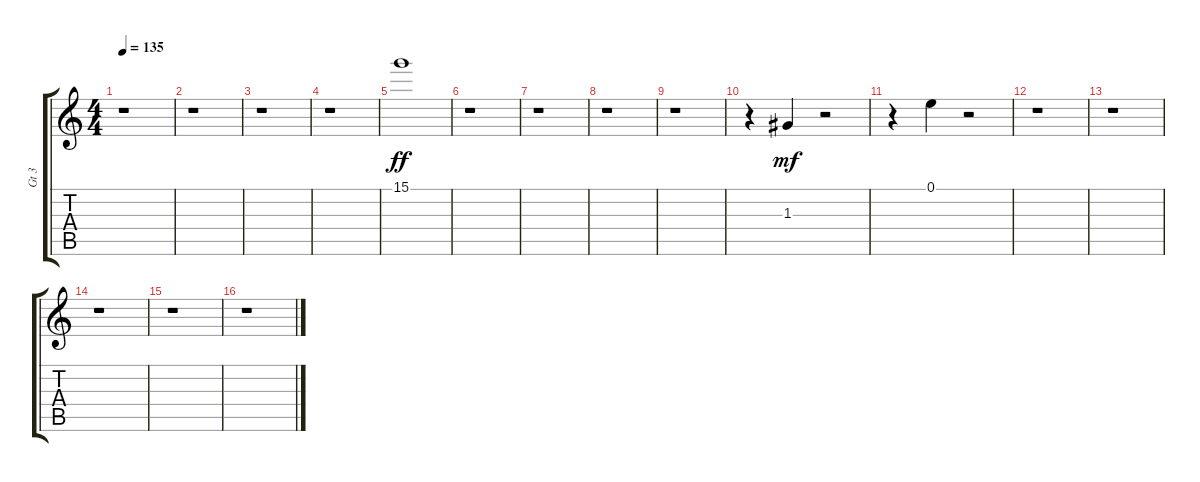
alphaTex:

\track ("Gt 3                                " "Gt 3      ") {instrument guitarharmonics}
\staff {score tabs}
\tuning (E4 B3 G3 D3 A2 E2) {hide}
\ts (4 4)
\tempo 135
\clef g2
\ks c
r.1{dy ff} |
r.1 |
r.1 |
r.1 |
15.1.1{balance 14 instrument distortionguitar} |
r.1 |
r.1 |
r.1 |
r.1 |
r.4 1.3.4{dy mf balance 5 instrument guitarharmonics} r.2 |
r.4 0.1.4 r.2 |
r.1 |
r.1 |
r.1 |
r.1 |
r.1
